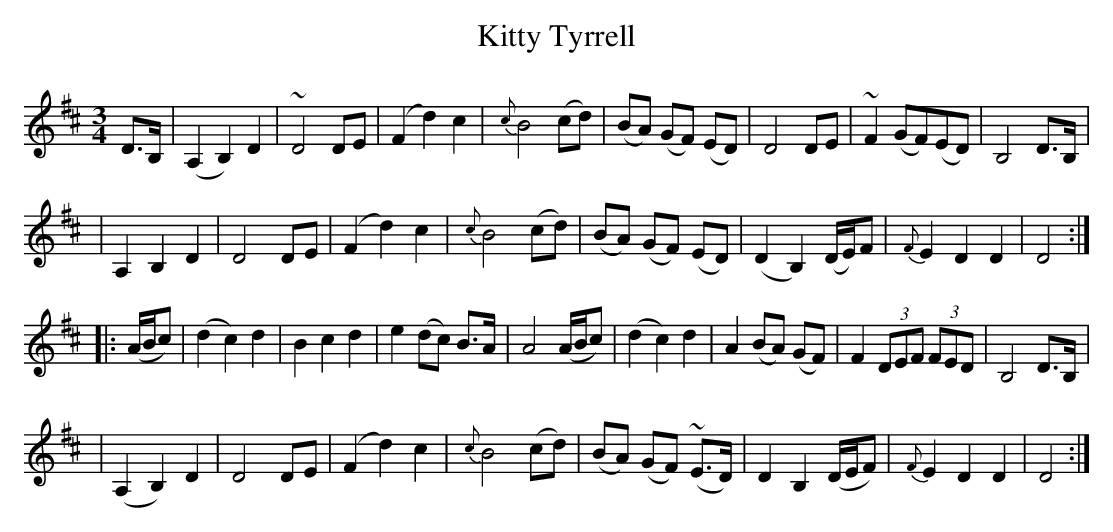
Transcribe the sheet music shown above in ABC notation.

X:1
T: Kitty Tyrrell
M: 3/4
L: 1/8
K: D
D>B, \
| (A,2  B,2)  D2  | ~D4 DE | (F2 d2) c2  | {c}B4 (cd) \
| (BA) (GF) (ED) | D4 DE | ~F2  (GF)(ED) | B,4 D>B, |
| A,2  B,2  D2  | D4 DE | (F2 d2) c2  | {c}B4 (cd) \
| (BA) (GF) (ED) | (D2 B,2)  (D/E/)F | {F}E2 D2 D2  | D4 :|
|: (A/B/c) \
| (d2 c2) d2  | B2 c2 d2  | e2  (dc) B>A | A4 (A/B/c) \
| (d2 c2) d2  | A2  (BA) (GF) | F2  (3DEF (3FED | B,4 D>B, |
| (A,2 B,2) D2  | D4 DE | (F2 d2) c2  | {c}B4 (cd) \
| (BA) (GF) ~(E>D) | D2 B,2  (D/E/F) | {F}E2 D2 D2  | D4 :|
